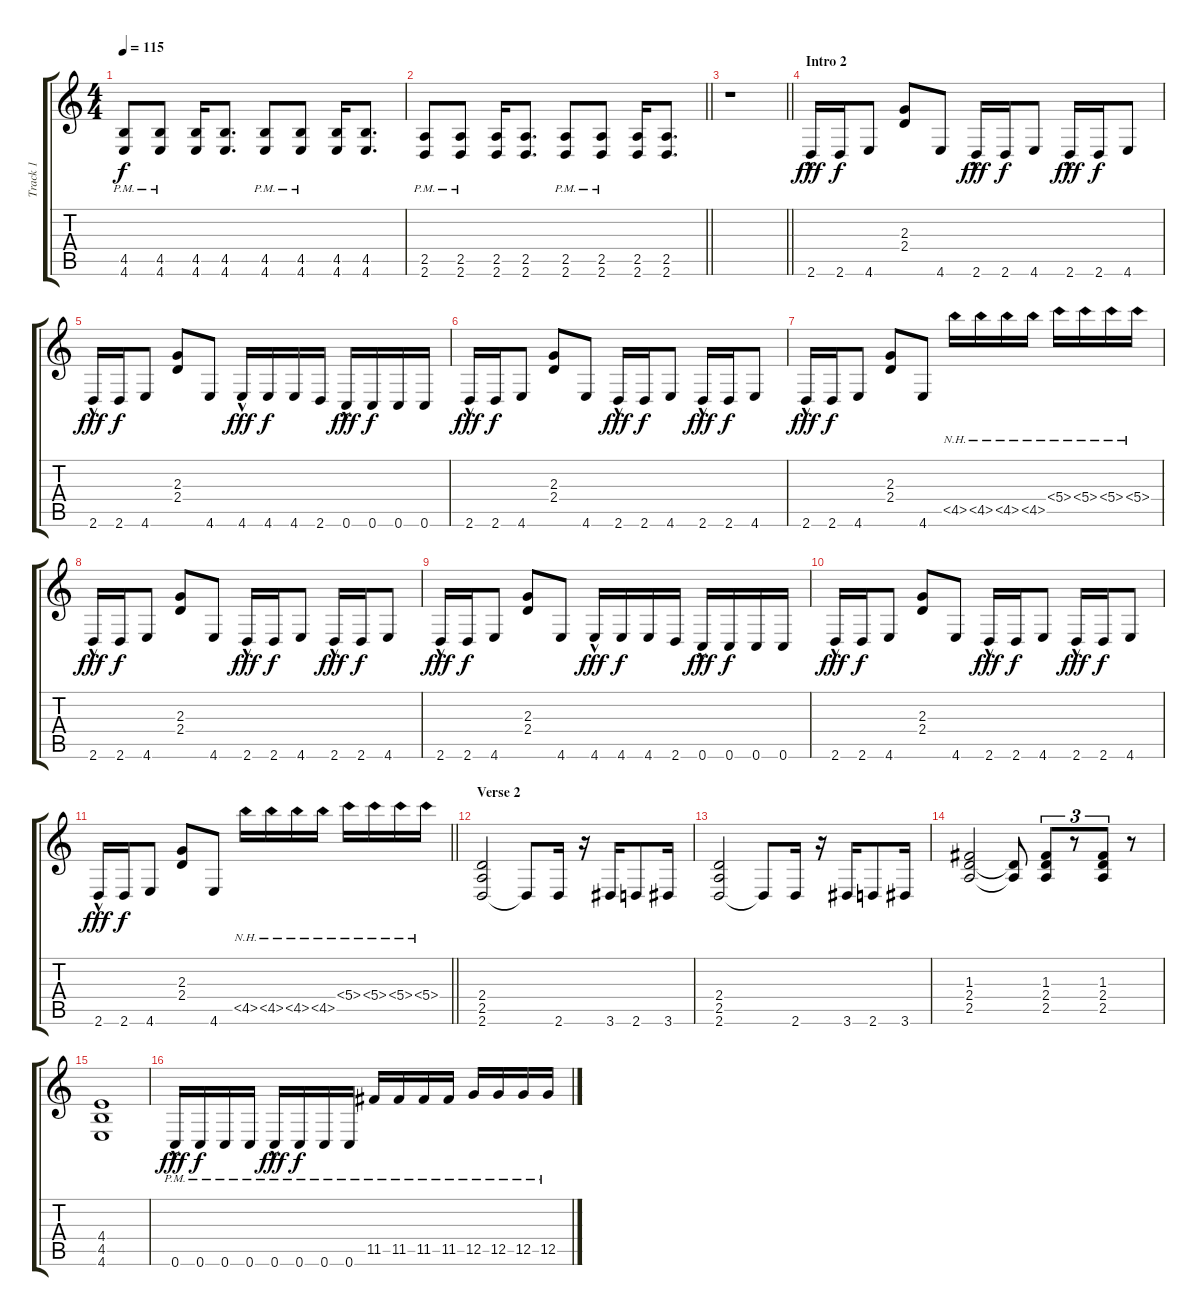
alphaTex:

\track ("Track 1" "Track 1") {instrument distortionguitar}
\staff {score tabs}
\tuning (D4 A3 F3 C3 G2 C2) {hide}
\ts (4 4)
\tempo 115
\clef g2
\ks c
(4.5{pm} 4.6{pm}).8{dy f} (4.5{pm} 4.6{pm}).8 (4.5 4.6).16 (4.5 4.6).8{d} (4.5{pm} 4.6{pm}).8 (4.5{pm} 4.6{pm}).8 (4.5 4.6).16 (4.5 4.6).8{d} |
\barLineRight lightlight
(2.5{pm} 2.6{pm}).8 (2.5{pm} 2.6{pm}).8 (2.5 2.6).16 (2.5 2.6).8{d} (2.5{pm} 2.6{pm}).8 (2.5{pm} 2.6{pm}).8 (2.5 2.6).16 (2.5 2.6).8{d} |
\barLineRight lightlight
r.1 |
\section ("" "Intro 2")
2.6{hac}.16{dy fff} 2.6.16{dy f} 4.6.8 (2.3 2.4).8 4.6.8 2.6{hac}.16{dy fff} 2.6.16{dy f} 4.6.8 2.6{hac}.16{dy fff} 2.6.16{dy f} 4.6.8 |
2.6{hac}.16{dy fff} 2.6.16{dy f} 4.6.8 (2.3 2.4).8 4.6.8 4.6{hac}.16{dy fff} 4.6.16{dy f} 4.6.16 2.6.16 0.6{hac}.16{dy fff} 0.6.16{dy f} 0.6.16 0.6.16 |
2.6{hac}.16{dy fff} 2.6.16{dy f} 4.6.8 (2.3 2.4).8 4.6.8 2.6{hac}.16{dy fff} 2.6.16{dy f} 4.6.8 2.6{hac}.16{dy fff} 2.6.16{dy f} 4.6.8 |
2.6{hac}.16{dy fff} 2.6.16{dy f} 4.6.8 (2.3 2.4).8 4.6.8 4.5{nh}.16 4.5{nh}.16 4.5{nh}.16 4.5{nh}.16 5.4{nh}.16 5.4{nh}.16 5.4{nh}.16 5.4{nh}.16 |
2.6{hac}.16{dy fff} 2.6.16{dy f} 4.6.8 (2.3 2.4).8 4.6.8 2.6{hac}.16{dy fff} 2.6.16{dy f} 4.6.8 2.6{hac}.16{dy fff} 2.6.16{dy f} 4.6.8 |
2.6{hac}.16{dy fff} 2.6.16{dy f} 4.6.8 (2.3 2.4).8 4.6.8 4.6{hac}.16{dy fff} 4.6.16{dy f} 4.6.16 2.6.16 0.6{hac}.16{dy fff} 0.6.16{dy f} 0.6.16 0.6.16 |
2.6{hac}.16{dy fff} 2.6.16{dy f} 4.6.8 (2.3 2.4).8 4.6.8 2.6{hac}.16{dy fff} 2.6.16{dy f} 4.6.8 2.6{hac}.16{dy fff} 2.6.16{dy f} 4.6.8 |
\barLineRight lightlight
2.6{hac}.16{dy fff} 2.6.16{dy f} 4.6.8 (2.3 2.4).8 4.6.8 4.5{nh}.16 4.5{nh}.16 4.5{nh}.16 4.5{nh}.16 5.4{nh}.16 5.4{nh}.16 5.4{nh}.16 5.4{nh}.16 |
\section ("" "Verse 2")
(2.4 2.5 2.6).2 2.6{t}.8 2.6.16 r.16 3.6.16 2.6.8 3.6.16 |
(2.4 2.5 2.6).2 2.6{t}.8 2.6.16 r.16 3.6.16 2.6.8 3.6.16 |
(1.3 2.4 2.5).2 (2.4{t} 2.5{t}).8 (1.3 2.4 2.5).8{tu (3 2)} r.8{tu (3 2)} (1.3 2.4 2.5).8{tu (3 2)} r.8 |
(4.4 4.5 4.6).1 |
0.6{hac pm}.16{dy fff} 0.6{pm}.16{dy f} 0.6{pm}.16 0.6{pm}.16 0.6{hac pm}.16{dy fff} 0.6{pm}.16{dy f} 0.6{pm}.16 0.6{pm}.16 11.5{pm}.16 11.5{pm}.16 11.5{pm}.16 11.5{pm}.16 12.5{pm}.16 12.5{pm}.16 12.5{pm}.16 12.5{pm}.16
